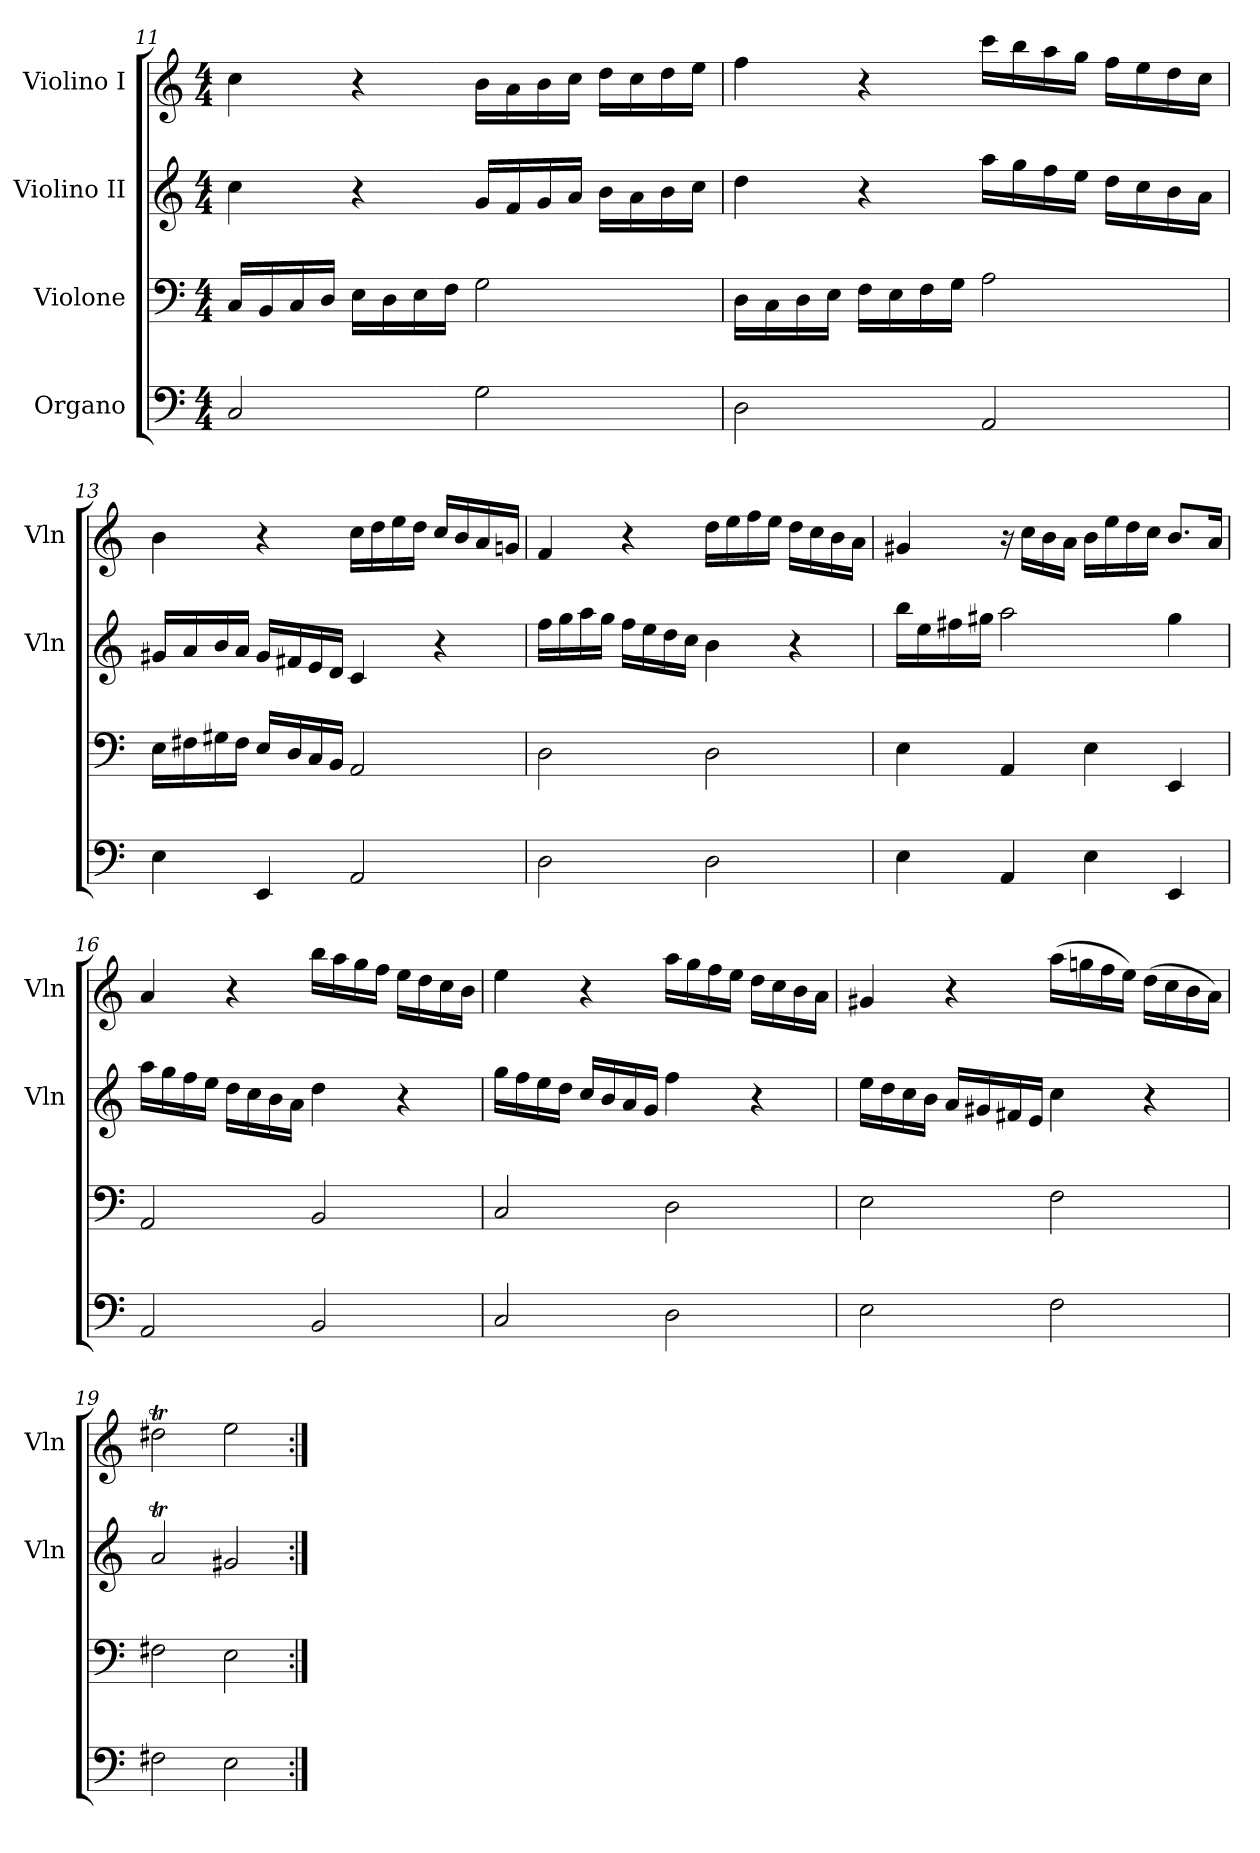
**kern	**kern	**kern	**kern
*part4	*part3	*part2	*part1
*staff4	*staff3	*staff2	*staff1
*I"Organo	*I"Violone	*I"Violino II	*I"Violino I
*	*	*I'Vln	*I'Vln
*clefF4	*clefF4	*clefG2	*clefG2
*k[]	*k[]	*k[]	*k[]
*M4/4	*M4/4	*M4/4	*M4/4
=11	=11	=11	=11
2C	16CLL	4cc	4cc
.	16BB	.	.
.	16C	.	.
.	16DJJ	.	.
.	16ELL	4r	4r
.	16D	.	.
.	16E	.	.
.	16FJJ	.	.
2G	2G	16gLL	16bLL
.	.	16f	16a
.	.	16g	16b
.	.	16aJJ	16ccJJ
.	.	16bLL	16ddLL
.	.	16a	16cc
.	.	16b	16dd
.	.	16ccJJ	16eeJJ
=12	=12	=12	=12
2D	16DLL	4dd	4ff
.	16C	.	.
.	16D	.	.
.	16EJJ	.	.
.	16FLL	4r	4r
.	16E	.	.
.	16F	.	.
.	16GJJ	.	.
2AA	2A	16aaLL	16cccLL
.	.	16gg	16bb
.	.	16ff	16aa
.	.	16eeJJ	16ggJJ
.	.	16ddLL	16ffLL
.	.	16cc	16ee
.	.	16b	16dd
.	.	16aJJ	16ccJJ
=13	=13	=13	=13
4E	16ELL	16g#XLL	4b
.	16F#X	16a	.
.	16G#X	16b	.
.	16F#JJ	16aJJ	.
4EE	16ELL	16g#LL	4r
.	16D	16f#X	.
.	16C	16e	.
.	16BBJJ	16dJJ	.
2AA	2AA	4c	16ccLL
.	.	.	16dd
.	.	.	16ee
.	.	.	16ddJJ
.	.	4r	16ccLL
.	.	.	16b
.	.	.	16a
.	.	.	16gnJJ
=14	=14	=14	=14
2D	2D	16ffLL	4f
.	.	16gg	.
.	.	16aa	.
.	.	16ggJJ	.
.	.	16ffLL	4r
.	.	16ee	.
.	.	16dd	.
.	.	16ccJJ	.
2D	2D	4b	16ddLL
.	.	.	16ee
.	.	.	16ff
.	.	.	16eeJJ
.	.	4r	16ddLL
.	.	.	16cc
.	.	.	16b
.	.	.	16aJJ
=15	=15	=15	=15
4E	4E	16bbLL	4g#X
.	.	16ee	.
.	.	16ff#X	.
.	.	16gg#XJJ	.
4AA	4AA	2aa	16r
.	.	.	16ccLL
.	.	.	16b
.	.	.	16aJJ
4E	4E	.	16bLL
.	.	.	16ee
.	.	.	16dd
.	.	.	16ccJJ
4EE	4EE	4gg#	8.bL
.	.	.	16aJk
=16	=16	=16	=16
2AA	2AA	16aaLL	4a
.	.	16gg	.
.	.	16ff	.
.	.	16eeJJ	.
.	.	16ddLL	4r
.	.	16cc	.
.	.	16b	.
.	.	16aJJ	.
2BB	2BB	4dd	16bbLL
.	.	.	16aa
.	.	.	16gg
.	.	.	16ffJJ
.	.	4r	16eeLL
.	.	.	16dd
.	.	.	16cc
.	.	.	16bJJ
=17	=17	=17	=17
2C	2C	16ggLL	4ee
.	.	16ff	.
.	.	16ee	.
.	.	16ddJJ	.
.	.	16ccLL	4r
.	.	16b	.
.	.	16a	.
.	.	16gJJ	.
2D	2D	4ff	16aaLL
.	.	.	16gg
.	.	.	16ff
.	.	.	16eeJJ
.	.	4r	16ddLL
.	.	.	16cc
.	.	.	16b
.	.	.	16aJJ
=18	=18	=18	=18
2E	2E	16eeLL	4g#X
.	.	16dd	.
.	.	16cc	.
.	.	16bJJ	.
.	.	16aLL	4r
.	.	16g#X	.
.	.	16f#X	.
.	.	16eJJ	.
2F	2F	4cc	(16aaLL
.	.	.	16ggn
.	.	.	16ff
.	.	.	16eeJJ)
.	.	4r	(16ddLL
.	.	.	16cc
.	.	.	16b
.	.	.	16aJJ)
=19	=19	=19	=19
2F#X	2F#X	2aT	2dd#Xt
2E	2E	2g#X	2ee
=:|!	=:|!	=:|!	=:|!
*-	*-	*-	*-
